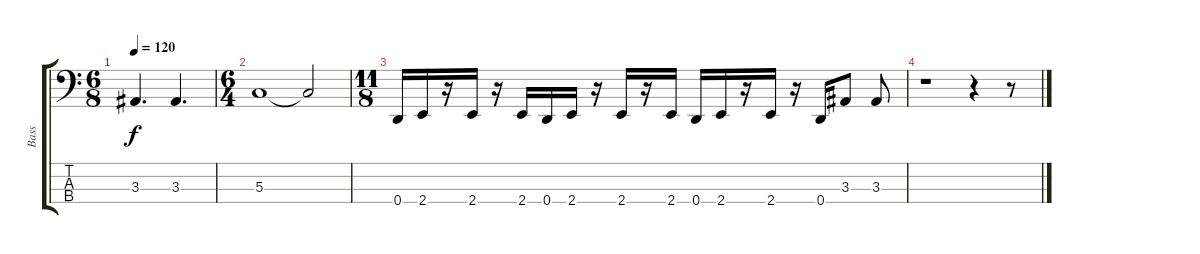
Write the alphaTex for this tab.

\track ("Bass" "Bass") {instrument electricbassfinger}
\staff {score tabs}
\tuning (F2 C2 G1 D1) {hide}
\ts (6 8)
\tempo 120
\clef f4
\ks c
3.3.4{d dy f} 3.3.4{d} |
\ts (6 4)
5.3.1 5.3{t}.2 |
\ts (11 8)
0.4.16 2.4.16 r.16 2.4.16 r.16 2.4.16 0.4.16 2.4.16 r.16 2.4.16 r.16 2.4.16 0.4.16 2.4.16 r.16 2.4.16 r.16 0.4.16 3.3.8 3.3.8 |
r.1 r.4 r.8
